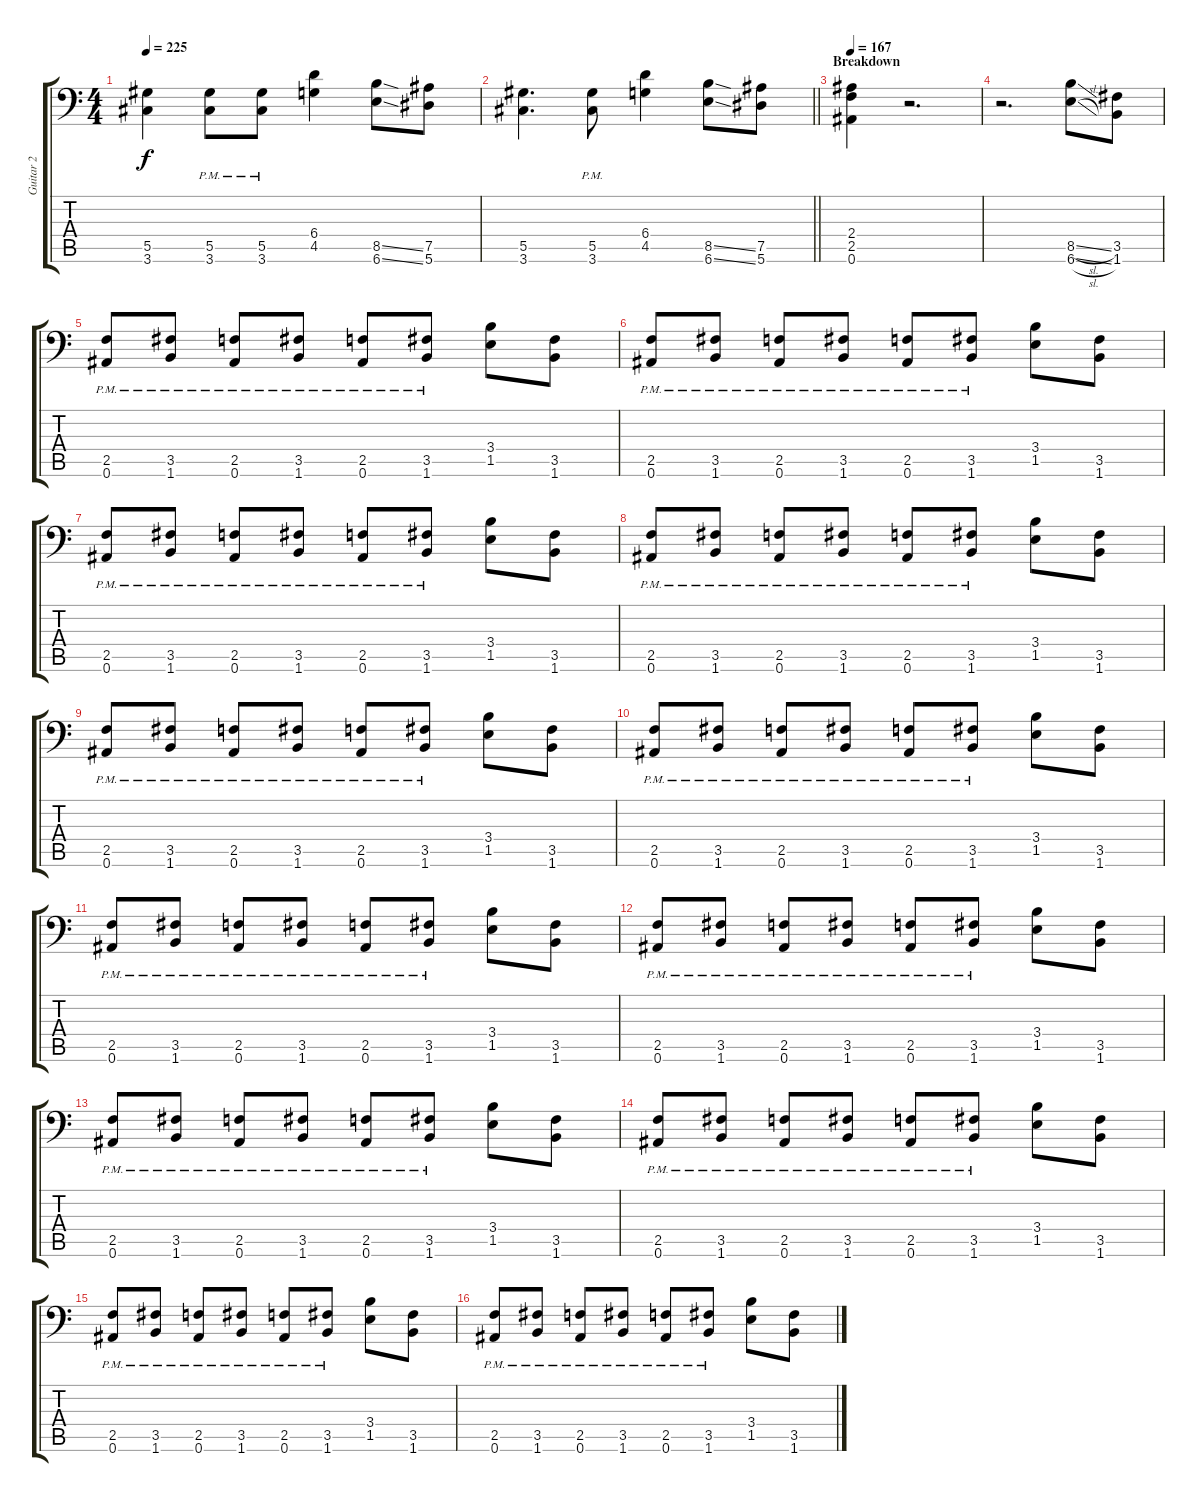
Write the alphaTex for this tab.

\track ("Guitar 2" "Guitar 2") {instrument distortionguitar}
\staff {score tabs}
\tuning (Bb3 F3 Db3 Ab2 Eb2 Bb1) {hide}
\ts (4 4)
\tempo 225
\clef f4
\ks c
(5.5 3.6).4{dy f} (5.5{pm} 3.6{pm}).8 (5.5{pm} 3.6{pm}).8 (6.4 4.5).4 (8.5{ss} 6.6{ss}).8 (7.5 5.6).8 |
\barLineRight lightlight
(5.5 3.6).4{d} (5.5{pm} 3.6{pm}).8 (6.4 4.5).4 (8.5{ss} 6.6{ss}).8 (7.5 5.6).8 |
\section ("" "Breakdown")
\tempo 167
(2.4 2.5 0.6).4 r.2{d} |
r.2{d} (8.5{sl} 6.6{sl}).8 (3.5 1.6).8 |
(2.5{pm} 0.6{pm}).8 (3.5{pm} 1.6{pm}).8 (2.5{pm} 0.6{pm}).8 (3.5{pm} 1.6{pm}).8 (2.5{pm} 0.6{pm}).8 (3.5{pm} 1.6{pm}).8 (3.4 1.5).8 (3.5 1.6).8 |
(2.5{pm} 0.6{pm}).8 (3.5{pm} 1.6{pm}).8 (2.5{pm} 0.6{pm}).8 (3.5{pm} 1.6{pm}).8 (2.5{pm} 0.6{pm}).8 (3.5{pm} 1.6{pm}).8 (3.4 1.5).8 (3.5 1.6).8 |
(2.5{pm} 0.6{pm}).8 (3.5{pm} 1.6{pm}).8 (2.5{pm} 0.6{pm}).8 (3.5{pm} 1.6{pm}).8 (2.5{pm} 0.6{pm}).8 (3.5{pm} 1.6{pm}).8 (3.4 1.5).8 (3.5 1.6).8 |
(2.5{pm} 0.6{pm}).8 (3.5{pm} 1.6{pm}).8 (2.5{pm} 0.6{pm}).8 (3.5{pm} 1.6{pm}).8 (2.5{pm} 0.6{pm}).8 (3.5{pm} 1.6{pm}).8 (3.4 1.5).8 (3.5 1.6).8 |
(2.5{pm} 0.6{pm}).8 (3.5{pm} 1.6{pm}).8 (2.5{pm} 0.6{pm}).8 (3.5{pm} 1.6{pm}).8 (2.5{pm} 0.6{pm}).8 (3.5{pm} 1.6{pm}).8 (3.4 1.5).8 (3.5 1.6).8 |
(2.5{pm} 0.6{pm}).8 (3.5{pm} 1.6{pm}).8 (2.5{pm} 0.6{pm}).8 (3.5{pm} 1.6{pm}).8 (2.5{pm} 0.6{pm}).8 (3.5{pm} 1.6{pm}).8 (3.4 1.5).8 (3.5 1.6).8 |
(2.5{pm} 0.6{pm}).8 (3.5{pm} 1.6{pm}).8 (2.5{pm} 0.6{pm}).8 (3.5{pm} 1.6{pm}).8 (2.5{pm} 0.6{pm}).8 (3.5{pm} 1.6{pm}).8 (3.4 1.5).8 (3.5 1.6).8 |
(2.5{pm} 0.6{pm}).8 (3.5{pm} 1.6{pm}).8 (2.5{pm} 0.6{pm}).8 (3.5{pm} 1.6{pm}).8 (2.5{pm} 0.6{pm}).8 (3.5{pm} 1.6{pm}).8 (3.4 1.5).8 (3.5 1.6).8 |
(2.5{pm} 0.6{pm}).8 (3.5{pm} 1.6{pm}).8 (2.5{pm} 0.6{pm}).8 (3.5{pm} 1.6{pm}).8 (2.5{pm} 0.6{pm}).8 (3.5{pm} 1.6{pm}).8 (3.4 1.5).8 (3.5 1.6).8 |
(2.5{pm} 0.6{pm}).8 (3.5{pm} 1.6{pm}).8 (2.5{pm} 0.6{pm}).8 (3.5{pm} 1.6{pm}).8 (2.5{pm} 0.6{pm}).8 (3.5{pm} 1.6{pm}).8 (3.4 1.5).8 (3.5 1.6).8 |
(2.5{pm} 0.6{pm}).8 (3.5{pm} 1.6{pm}).8 (2.5{pm} 0.6{pm}).8 (3.5{pm} 1.6{pm}).8 (2.5{pm} 0.6{pm}).8 (3.5{pm} 1.6{pm}).8 (3.4 1.5).8 (3.5 1.6).8 |
(2.5{pm} 0.6{pm}).8 (3.5{pm} 1.6{pm}).8 (2.5{pm} 0.6{pm}).8 (3.5{pm} 1.6{pm}).8 (2.5{pm} 0.6{pm}).8 (3.5{pm} 1.6{pm}).8 (3.4 1.5).8 (3.5 1.6).8
